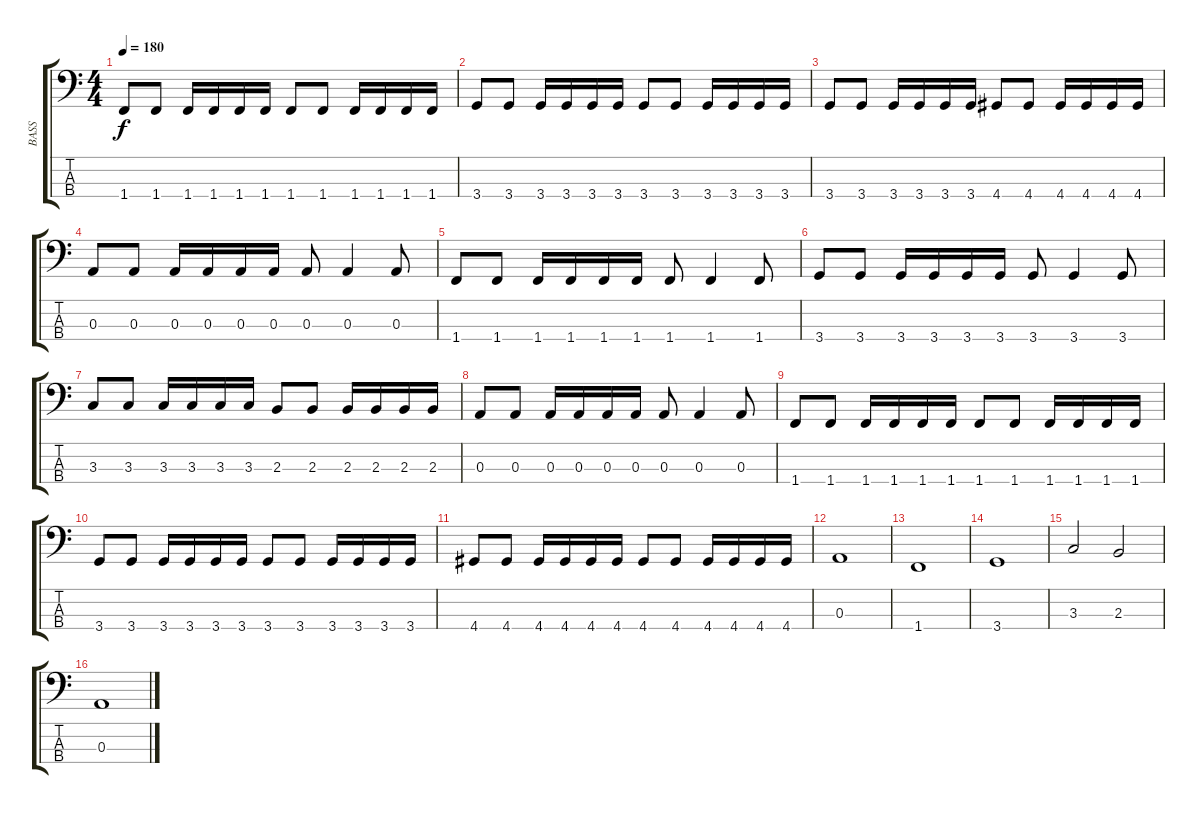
\track ("BASS" "BASS") {instrument electricbassfinger}
\staff {score tabs}
\tuning (G2 D2 A1 E1) {hide}
\ts (4 4)
\tempo 180
\clef f4
\ks c
1.4.8{dy f} 1.4.8 1.4.16 1.4.16 1.4.16 1.4.16 1.4.8 1.4.8 1.4.16 1.4.16 1.4.16 1.4.16 |
3.4.8 3.4.8 3.4.16 3.4.16 3.4.16 3.4.16 3.4.8 3.4.8 3.4.16 3.4.16 3.4.16 3.4.16 |
3.4.8 3.4.8 3.4.16 3.4.16 3.4.16 3.4.16 4.4.8 4.4.8 4.4.16 4.4.16 4.4.16 4.4.16 |
0.3.8 0.3.8 0.3.16 0.3.16 0.3.16 0.3.16 0.3.8 0.3.4 0.3.8 |
1.4.8 1.4.8 1.4.16 1.4.16 1.4.16 1.4.16 1.4.8 1.4.4 1.4.8 |
3.4.8 3.4.8 3.4.16 3.4.16 3.4.16 3.4.16 3.4.8 3.4.4 3.4.8 |
3.3.8 3.3.8 3.3.16 3.3.16 3.3.16 3.3.16 2.3.8 2.3.8 2.3.16 2.3.16 2.3.16 2.3.16 |
0.3.8 0.3.8 0.3.16 0.3.16 0.3.16 0.3.16 0.3.8 0.3.4 0.3.8 |
1.4.8 1.4.8 1.4.16 1.4.16 1.4.16 1.4.16 1.4.8 1.4.8 1.4.16 1.4.16 1.4.16 1.4.16 |
3.4.8 3.4.8 3.4.16 3.4.16 3.4.16 3.4.16 3.4.8 3.4.8 3.4.16 3.4.16 3.4.16 3.4.16 |
4.4.8 4.4.8 4.4.16 4.4.16 4.4.16 4.4.16 4.4.8 4.4.8 4.4.16 4.4.16 4.4.16 4.4.16 |
0.3.1 |
1.4.1 |
3.4.1 |
3.3.2 2.3.2 |
0.3.1
